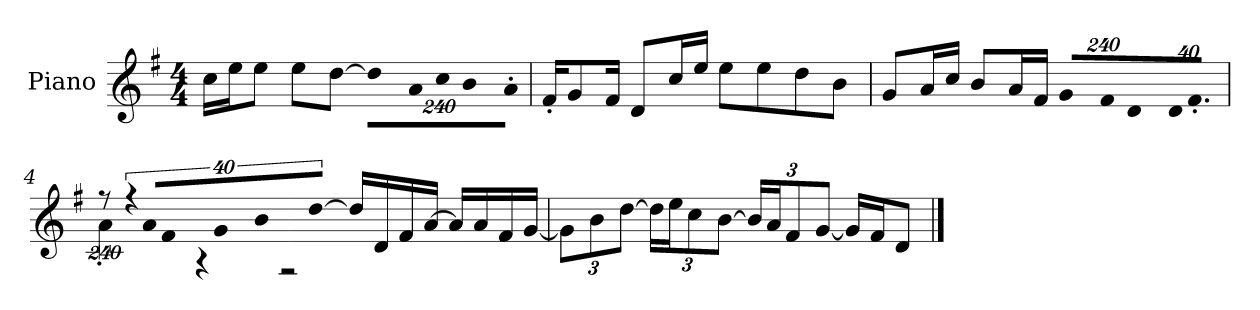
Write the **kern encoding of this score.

**kern
*part1
*staff1
*I"Piano
*I'P-no
*clefG2
*k[f#]
*M4/4
*MM90
=1
16cc\LL
16ee\J
8ee\J
8ee\L
[8dd\J
*Xbrackettup
!LO:N:vis=8
960%137dd\L]
!LO:N:vis=16
1920%137a\L
!LO:N:vis=16
1920%137cc\J
!LO:N:vis=8
960%137b\
!LO:N:vis=16
1920%137a'\Jk
=2
16f#'/KL
8g/
16f#/Jk
8d/L
16cc/L
16ee/JJ
8ee\L
8ee\
8dd\
8b\J
=3
8g/L
16a/L
16cc/JJ
8b/L
16a/L
16f#/JJ
!LO:N:vis=8
960%137g/L
!LO:N:vis=16
1920%137f#/K
!LO:N:vis=8
960%137d/
!LO:N:vis=32
640%23d/KL
!LO:N:vis=16.
960%103f#'/JJ
!!LO:LB:g=z
=4
*brackettup
!LO:N:vis=16
*^
1920%137r	4a'\
!LO:N:vis=32	!
640%23r	.
!LO:N:vis=32	!
640%23a/KLL	.
!LO:N:vis=16	!
1920%137f#/J	.
!LO:N:vis=8	!
960%137g/	.
.	4r
!LO:N:vis=16	!
1920%137b/L	.
!LO:N:vis=16	!
[1920%137dd/JJ	.
16dd/LL]	2r
16d/	.
16f#/	.
[16a/JJ	.
16a/LL]	.
16a/	.
16f#/	.
[16g/JJ	.
*v	*v
=5
*Xbrackettup
12g\L]
12b\
[12dd\J
24dd\LL]
24ee\J
12cc\
[12b\J
24b/LL]
24a/J
12f#/
[12g/J
16g/LL]
16f#/J
8d/J
==
*-
